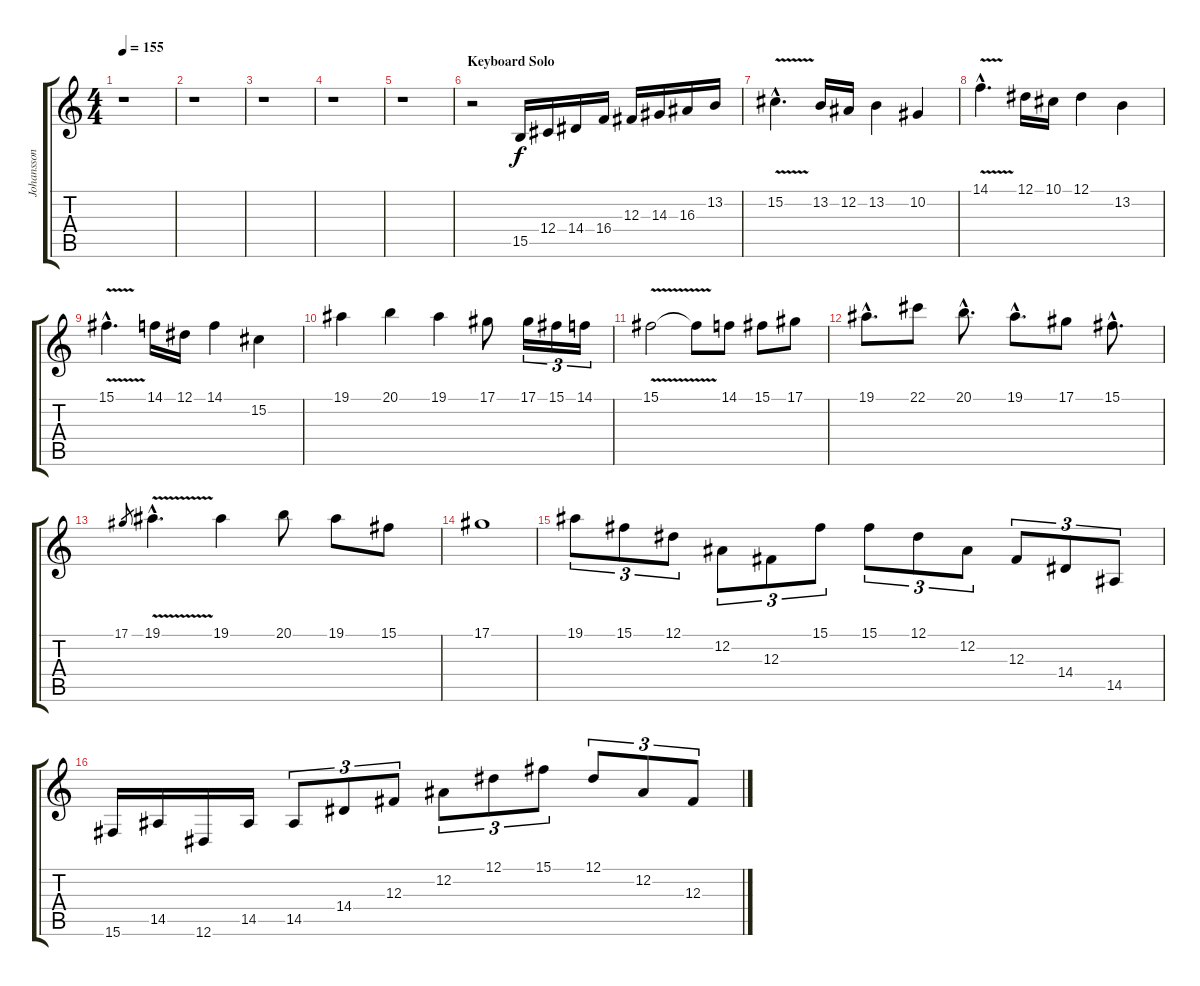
\track ("Johansson - Solo" "Johansson ") {instrument lead8bassandlead}
\staff {score tabs}
\tuning (Eb4 Bb3 Gb3 Db3 Ab2 Eb2) {hide}
\ts (4 4)
\tempo 155
\clef g2
\ks c
r.1{dy f} |
r.1 |
r.1 |
r.1 |
r.1 |
\section ("" "Keyboard Solo")
r.2 15.5.16 12.4.16 14.4.16 16.4.16 12.3.16 14.3.16 16.3.16 13.2.16 |
15.2{v hac}.4{d} 13.2.16 12.2.16 13.2.4 10.2.4 |
14.1{v hac}.4{d} 12.1.16 10.1.16 12.1.4 13.2.4 |
15.1{v hac}.4{d} 14.1.16 12.1.16 14.1.4 15.2.4 |
19.1.4 20.1.4 19.1.4 17.1.8 17.1.16{tu (3 2)} 15.1.16{tu (3 2)} 14.1.16{tu (3 2)} |
15.1{v}.2 15.1{t}.8 14.1.8 15.1.8 17.1.8 |
19.1{hac}.8{d} 22.1.8 20.1{hac}.8{d} 19.1{hac}.8{d} 17.1.8 15.1{hac}.8{d} |
17.1.8{gr} 19.1{v hac}.4{d} 19.1.4 20.1.8 19.1.8 15.1.8 |
17.1.1 |
19.1.8{tu (3 2)} 15.1.8{tu (3 2)} 12.1.8{tu (3 2)} 12.2.8{tu (3 2)} 12.3.8{tu (3 2)} 15.1.8{tu (3 2)} 15.1.8{tu (3 2)} 12.1.8{tu (3 2)} 12.2.8{tu (3 2)} 12.3.8{tu (3 2)} 14.4.8{tu (3 2)} 14.5.8{tu (3 2)} |
15.6.16 14.5.16 12.6.16 14.5.16 14.5.8{tu (3 2)} 14.4.8{tu (3 2)} 12.3.8{tu (3 2)} 12.2.8{tu (3 2)} 12.1.8{tu (3 2)} 15.1.8{tu (3 2)} 12.1.8{tu (3 2)} 12.2.8{tu (3 2)} 12.3.8{tu (3 2)}
